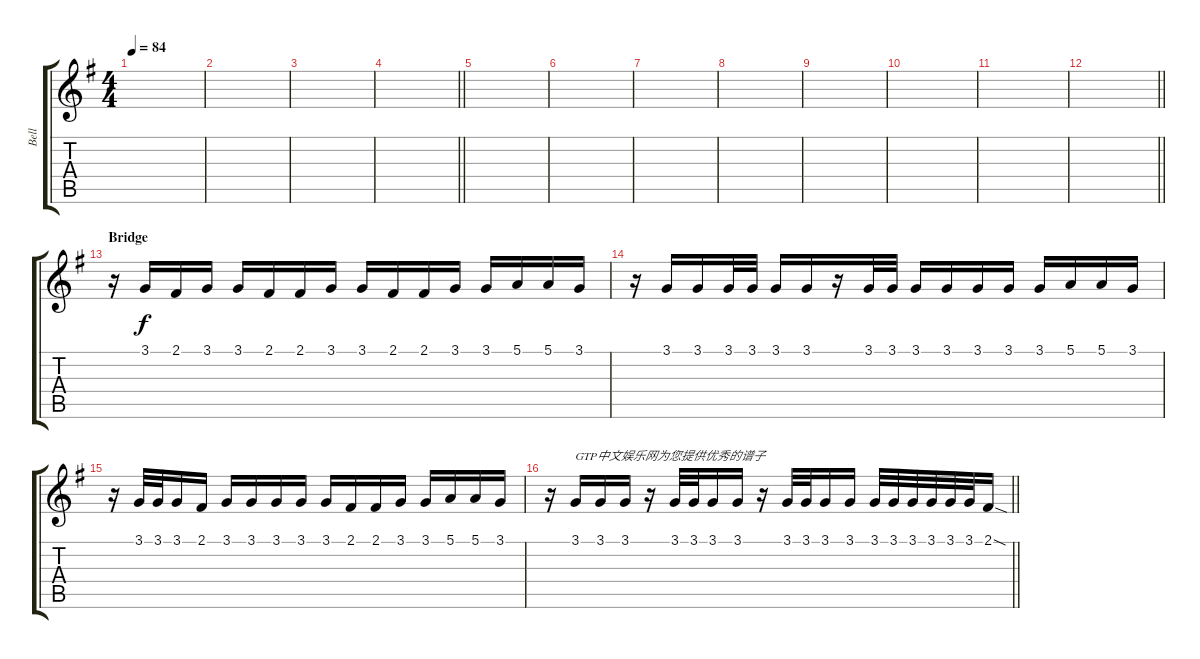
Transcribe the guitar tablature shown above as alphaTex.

\track ("Bell" "Bell") {instrument musicbox}
\staff {score tabs}
\tuning (E4 B3 G3 D3 A2 E2) {hide}
\ts (4 4)
\tempo 84
\clef g2
\ks g
|
|
|
\barLineRight lightlight
|
|
|
|
|
|
|
|
\barLineRight lightlight
|
\section ("" "Bridge")
r.16{volume 16 instrument flute} 3.1.16 2.1.16 3.1.16 3.1.16 2.1.16 2.1.16 3.1.16 3.1.16 2.1.16 2.1.16 3.1.16 3.1.16 5.1.16 5.1.16 3.1.16 |
r.16{volume 16 instrument flute} 3.1.16 3.1.16 3.1.32 3.1.32 3.1.16 3.1.16 r.16 3.1.32 3.1.32 3.1.16 3.1.16 3.1.16 3.1.16 3.1.16 5.1.16 5.1.16 3.1.16 |
r.16{volume 16 instrument flute} 3.1.32 3.1.32 3.1.16 2.1.16 3.1.16 3.1.16 3.1.16 3.1.16 3.1.16 2.1.16 2.1.16 3.1.16 3.1.16 5.1.16 5.1.16 3.1.16 |
\barLineRight lightlight
r.16{volume 16 instrument flute} 3.1.16{txt "GTP中文娱乐网为您提供优秀的谱子"} 3.1.16 3.1.16 r.16 3.1.32 3.1.32 3.1.16 3.1.16 r.16 3.1.32 3.1.32 3.1.16 3.1.16 3.1.32 3.1.32 3.1.32 3.1.32 3.1.32 3.1.32 2.1{sod}.16
